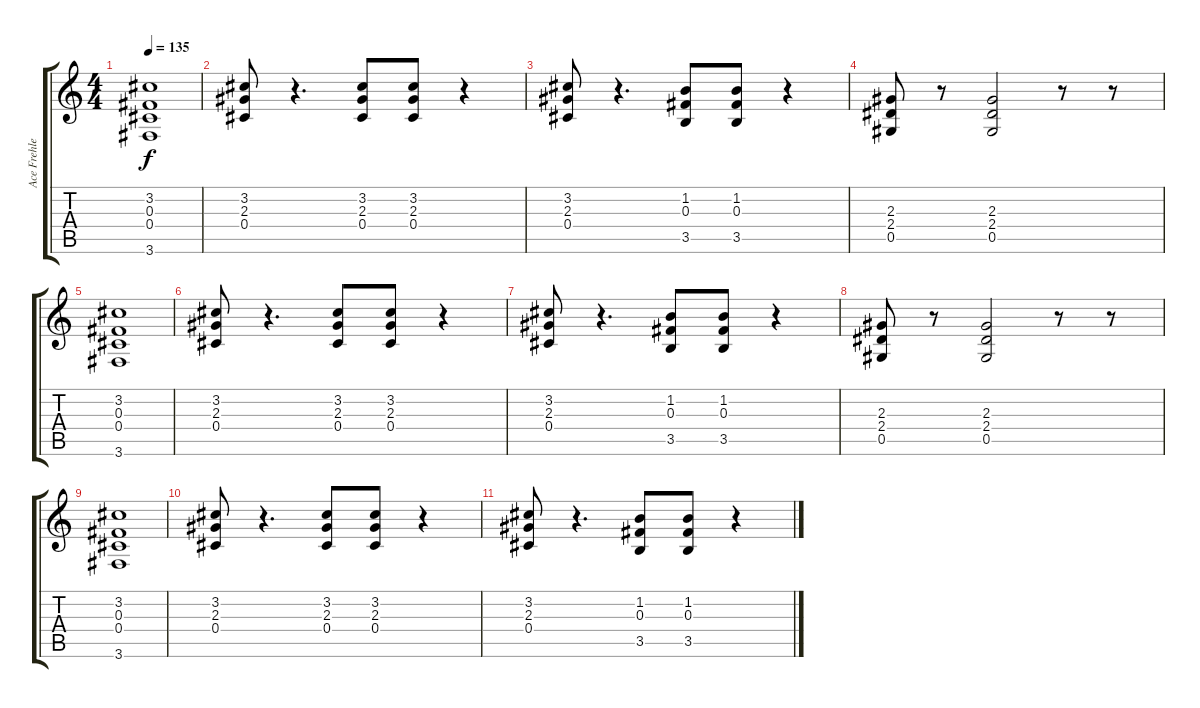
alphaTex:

\track ("Ace Frehley" "Ace Frehle") {instrument distortionguitar}
\staff {score tabs}
\tuning (Eb4 Bb3 Gb3 Db3 Ab2 Eb2) {hide}
\ts (4 4)
\tempo 135
\clef g2
\ks c
(3.2 0.3 0.4 3.6).1{dy f} |
(3.2 2.3 0.4).8 r.4{d} (3.2 2.3 0.4).8 (3.2 2.3 0.4).8 r.4 |
(3.2 2.3 0.4).8 r.4{d} (1.2 0.3 3.5).8 (1.2 0.3 3.5).8 r.4 |
(2.3 2.4 0.5).8{volume 14} r.8 (2.3 2.4 0.5).2 r.8 r.8 |
(3.2 0.3 0.4 3.6).1{volume 12} |
(3.2 2.3 0.4).8{volume 10} r.4{d} (3.2 2.3 0.4).8 (3.2 2.3 0.4).8 r.4 |
(3.2 2.3 0.4).8{volume 8} r.4{d} (1.2 0.3 3.5).8 (1.2 0.3 3.5).8 r.4 |
(2.3 2.4 0.5).8{volume 6} r.8 (2.3 2.4 0.5).2 r.8 r.8 |
(3.2 0.3 0.4 3.6).1{volume 4} |
(3.2 2.3 0.4).8{volume 2} r.4{d} (3.2 2.3 0.4).8 (3.2 2.3 0.4).8 r.4 |
(3.2 2.3 0.4).8{volume 0} r.4{d} (1.2 0.3 3.5).8 (1.2 0.3 3.5).8 r.4
